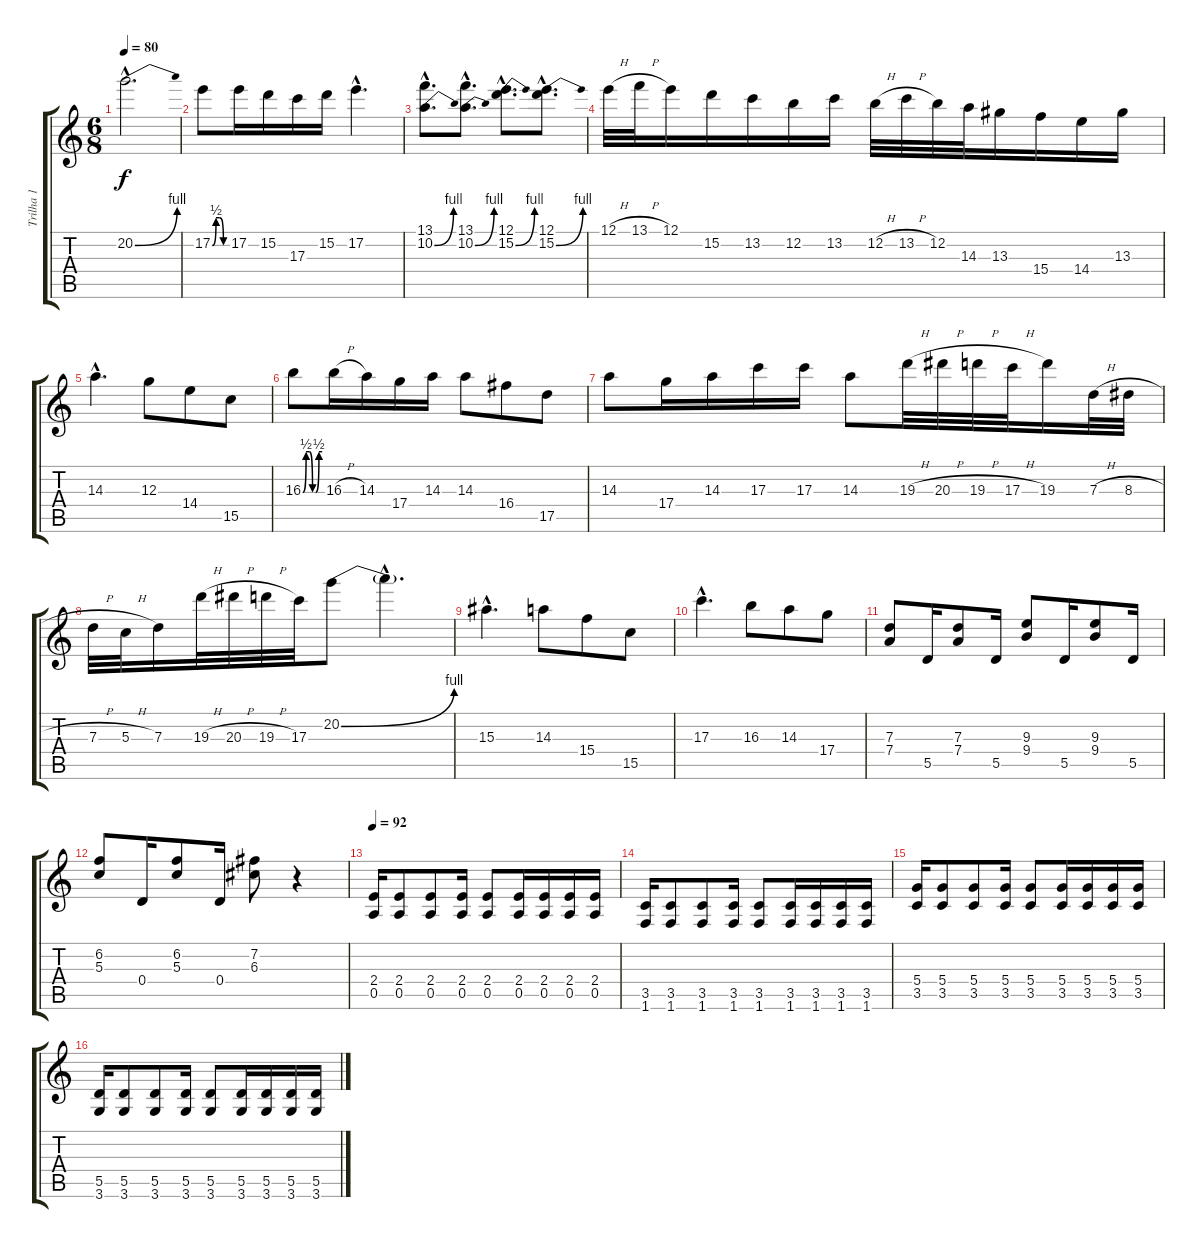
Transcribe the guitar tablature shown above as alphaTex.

\track ("Trilha 1" "Trilha 1") {instrument distortionguitar}
\staff {score tabs}
\tuning (E4 B3 G3 D3 A2 E2) {hide}
\ts (6 8)
\tempo 80
\clef g2
\ks c
20.2{be (bend 0 0 60 4) hac}.2{d dy f} |
17.2{be (custom 0 0 15 2 30 2 45 0 60 0)}.8 17.2.16 15.2.16 17.3.16 15.2.16 17.2{hac}.4{d} |
(13.1{hac} 10.2{be (bend 0 0 60 4) hac}).8{d} (13.1{hac} 10.2{be (bend 0 0 60 4) hac}).8{d} (12.1{hac} 15.2{be (bend 0 0 60 4) hac}).8{d} (12.1{hac} 15.2{be (bend 0 0 60 4) hac}).8{d} |
12.1{h}.32 13.1{h}.32 12.1.16 15.2.16 13.2.16 12.2.16 13.2.16 12.2{h}.32 13.2{h}.32 12.2.32 14.3.32 13.3.16 15.4.16 14.4.16 13.3.16 |
14.3{hac}.4{d} 12.3.8 14.4.8 15.5.8 |
16.3{be (custom 0 0 10 2 20 2 30 0 40 0 50 2 60 2)}.8 16.3{h}.16 14.3.16 17.4.16 14.3.16 14.3.8 16.4.8 17.5.8 |
14.3.8 17.4.16 14.3.16 17.3.16 17.3.16 14.3.8 19.3{h}.32 20.3{h}.32 19.3{h}.32 17.3{h}.32 19.3.16 7.3{h}.32 8.3{h}.32 |
7.3{h}.32 5.3{h}.32 7.3.16 19.3{h}.32 20.3{h}.32 19.3{h}.32 17.3.32 20.2{be (bend 0 0 60 4)}.8 20.2{hac t}.4{d} |
15.3{hac}.4{d} 14.3.8 15.4.8 15.5.8 |
17.3{hac}.4{d} 16.3.8 14.3.8 17.4.8 |
(7.3 7.4).8 5.5.16 (7.3 7.4).8 5.5.16 (9.3 9.4).8 5.5.16 (9.3 9.4).8 5.5.16 |
(6.2 5.3).8 0.4.16 (6.2 5.3).8 0.4.16 (7.2 6.3).8 r.4 |
\tempo 92
(2.4 0.5).16{instrument distortionguitar} (2.4 0.5).8 (2.4 0.5).8 (2.4 0.5).16 (2.4 0.5).8 (2.4 0.5).16 (2.4 0.5).16 (2.4 0.5).16 (2.4 0.5).16 |
(3.5 1.6).16 (3.5 1.6).8 (3.5 1.6).8 (3.5 1.6).16 (3.5 1.6).8 (3.5 1.6).16 (3.5 1.6).16 (3.5 1.6).16 (3.5 1.6).16 |
(5.4 3.5).16 (5.4 3.5).8 (5.4 3.5).8 (5.4 3.5).16 (5.4 3.5).8 (5.4 3.5).16 (5.4 3.5).16 (5.4 3.5).16 (5.4 3.5).16 |
(5.5 3.6).16 (5.5 3.6).8 (5.5 3.6).8 (5.5 3.6).16 (5.5 3.6).8 (5.5 3.6).16 (5.5 3.6).16 (5.5 3.6).16 (5.5 3.6).16
